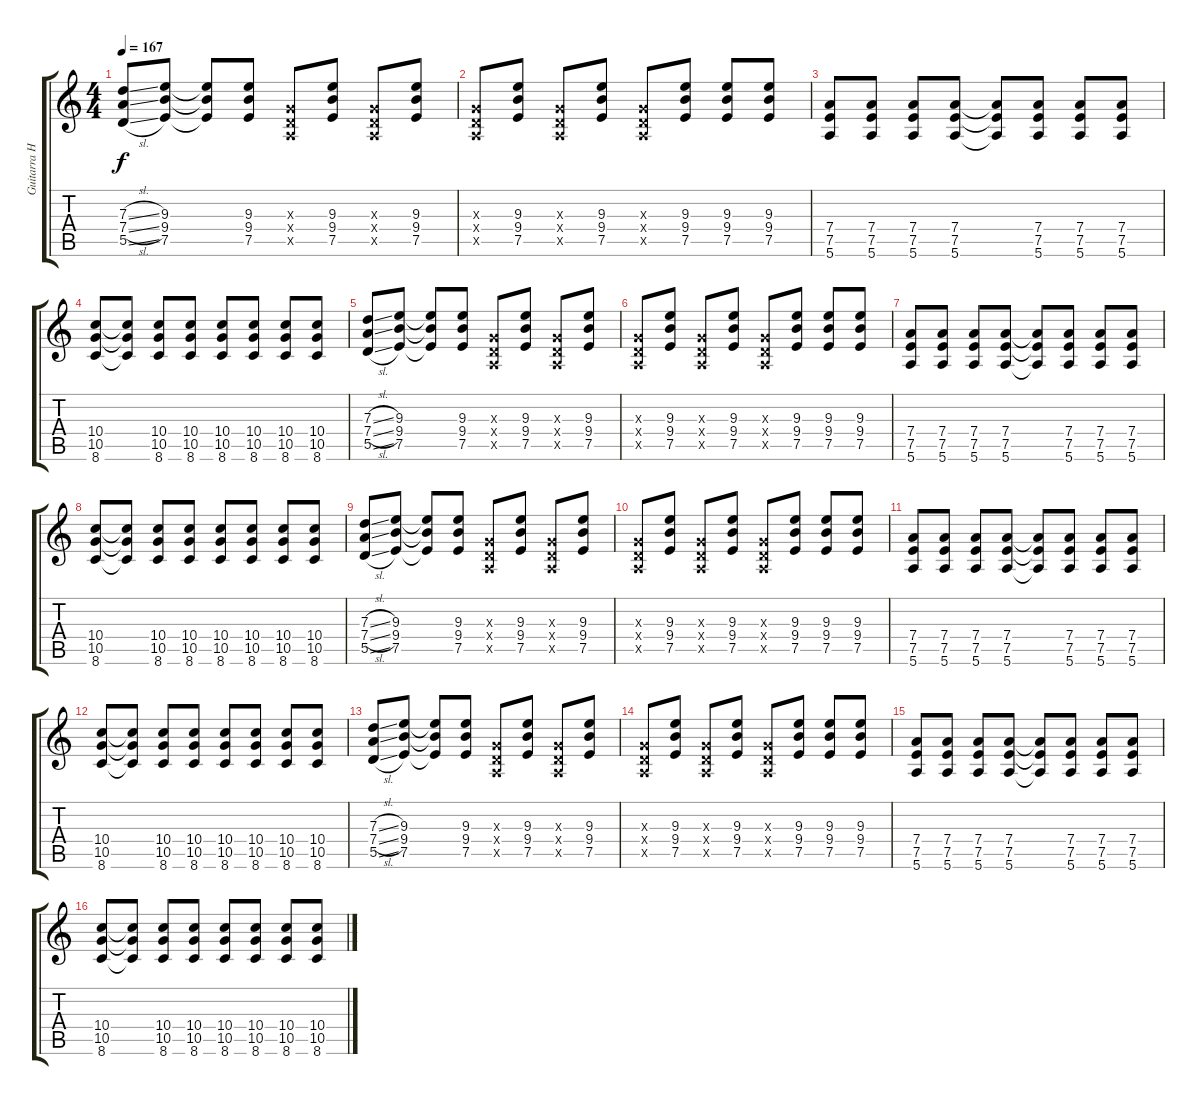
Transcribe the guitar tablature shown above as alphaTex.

\track ("Guitarra Heavy" "Guitarra H") {instrument overdrivenguitar}
\staff {score tabs}
\tuning (E4 B3 G3 D3 A2 E2) {hide}
\ts (4 4)
\tempo 167
\clef g2
\ks c
(7.3{sl} 7.4{sl} 5.5{sl}).8{dy f} (9.3 9.4 7.5).8 (9.3{t} 9.4{t} 7.5{t}).8 (9.3 9.4 7.5).8 (0.3{x} 0.4{x} 0.5{x}).8 (9.3 9.4 7.5).8 (0.3{x} 0.4{x} 0.5{x}).8 (9.3 9.4 7.5).8 |
(0.3{x} 0.4{x} 0.5{x}).8 (9.3 9.4 7.5).8 (0.3{x} 0.4{x} 0.5{x}).8 (9.3 9.4 7.5).8 (0.3{x} 0.4{x} 0.5{x}).8 (9.3 9.4 7.5).8 (9.3 9.4 7.5).8 (9.3 9.4 7.5).8 |
(7.4 7.5 5.6).8 (7.4 7.5 5.6).8 (7.4 7.5 5.6).8 (7.4 7.5 5.6).8 (7.4{t} 7.5{t} 5.6{t}).8 (7.4 7.5 5.6).8 (7.4 7.5 5.6).8 (7.4 7.5 5.6).8 |
(10.4 10.5 8.6).8 (10.4{t} 10.5{t} 8.6{t}).8 (10.4 10.5 8.6).8 (10.4 10.5 8.6).8 (10.4 10.5 8.6).8 (10.4 10.5 8.6).8 (10.4 10.5 8.6).8 (10.4 10.5 8.6).8 |
(7.3{sl} 7.4{sl} 5.5{sl}).8 (9.3 9.4 7.5).8 (9.3{t} 9.4{t} 7.5{t}).8 (9.3 9.4 7.5).8 (0.3{x} 0.4{x} 0.5{x}).8 (9.3 9.4 7.5).8 (0.3{x} 0.4{x} 0.5{x}).8 (9.3 9.4 7.5).8 |
(0.3{x} 0.4{x} 0.5{x}).8 (9.3 9.4 7.5).8 (0.3{x} 0.4{x} 0.5{x}).8 (9.3 9.4 7.5).8 (0.3{x} 0.4{x} 0.5{x}).8 (9.3 9.4 7.5).8 (9.3 9.4 7.5).8 (9.3 9.4 7.5).8 |
(7.4 7.5 5.6).8 (7.4 7.5 5.6).8 (7.4 7.5 5.6).8 (7.4 7.5 5.6).8 (7.4{t} 7.5{t} 5.6{t}).8 (7.4 7.5 5.6).8 (7.4 7.5 5.6).8 (7.4 7.5 5.6).8 |
(10.4 10.5 8.6).8 (10.4{t} 10.5{t} 8.6{t}).8 (10.4 10.5 8.6).8 (10.4 10.5 8.6).8 (10.4 10.5 8.6).8 (10.4 10.5 8.6).8 (10.4 10.5 8.6).8 (10.4 10.5 8.6).8 |
(7.3{sl} 7.4{sl} 5.5{sl}).8 (9.3 9.4 7.5).8 (9.3{t} 9.4{t} 7.5{t}).8 (9.3 9.4 7.5).8 (0.3{x} 0.4{x} 0.5{x}).8 (9.3 9.4 7.5).8 (0.3{x} 0.4{x} 0.5{x}).8 (9.3 9.4 7.5).8 |
(0.3{x} 0.4{x} 0.5{x}).8 (9.3 9.4 7.5).8 (0.3{x} 0.4{x} 0.5{x}).8 (9.3 9.4 7.5).8 (0.3{x} 0.4{x} 0.5{x}).8 (9.3 9.4 7.5).8 (9.3 9.4 7.5).8 (9.3 9.4 7.5).8 |
(7.4 7.5 5.6).8 (7.4 7.5 5.6).8 (7.4 7.5 5.6).8 (7.4 7.5 5.6).8 (7.4{t} 7.5{t} 5.6{t}).8 (7.4 7.5 5.6).8 (7.4 7.5 5.6).8 (7.4 7.5 5.6).8 |
(10.4 10.5 8.6).8 (10.4{t} 10.5{t} 8.6{t}).8 (10.4 10.5 8.6).8 (10.4 10.5 8.6).8 (10.4 10.5 8.6).8 (10.4 10.5 8.6).8 (10.4 10.5 8.6).8 (10.4 10.5 8.6).8 |
(7.3{sl} 7.4{sl} 5.5{sl}).8 (9.3 9.4 7.5).8 (9.3{t} 9.4{t} 7.5{t}).8 (9.3 9.4 7.5).8 (0.3{x} 0.4{x} 0.5{x}).8 (9.3 9.4 7.5).8 (0.3{x} 0.4{x} 0.5{x}).8 (9.3 9.4 7.5).8 |
(0.3{x} 0.4{x} 0.5{x}).8 (9.3 9.4 7.5).8 (0.3{x} 0.4{x} 0.5{x}).8 (9.3 9.4 7.5).8 (0.3{x} 0.4{x} 0.5{x}).8 (9.3 9.4 7.5).8 (9.3 9.4 7.5).8 (9.3 9.4 7.5).8 |
(7.4 7.5 5.6).8 (7.4 7.5 5.6).8 (7.4 7.5 5.6).8 (7.4 7.5 5.6).8 (7.4{t} 7.5{t} 5.6{t}).8 (7.4 7.5 5.6).8 (7.4 7.5 5.6).8 (7.4 7.5 5.6).8 |
(10.4 10.5 8.6).8 (10.4{t} 10.5{t} 8.6{t}).8 (10.4 10.5 8.6).8 (10.4 10.5 8.6).8 (10.4 10.5 8.6).8 (10.4 10.5 8.6).8 (10.4 10.5 8.6).8 (10.4 10.5 8.6).8
